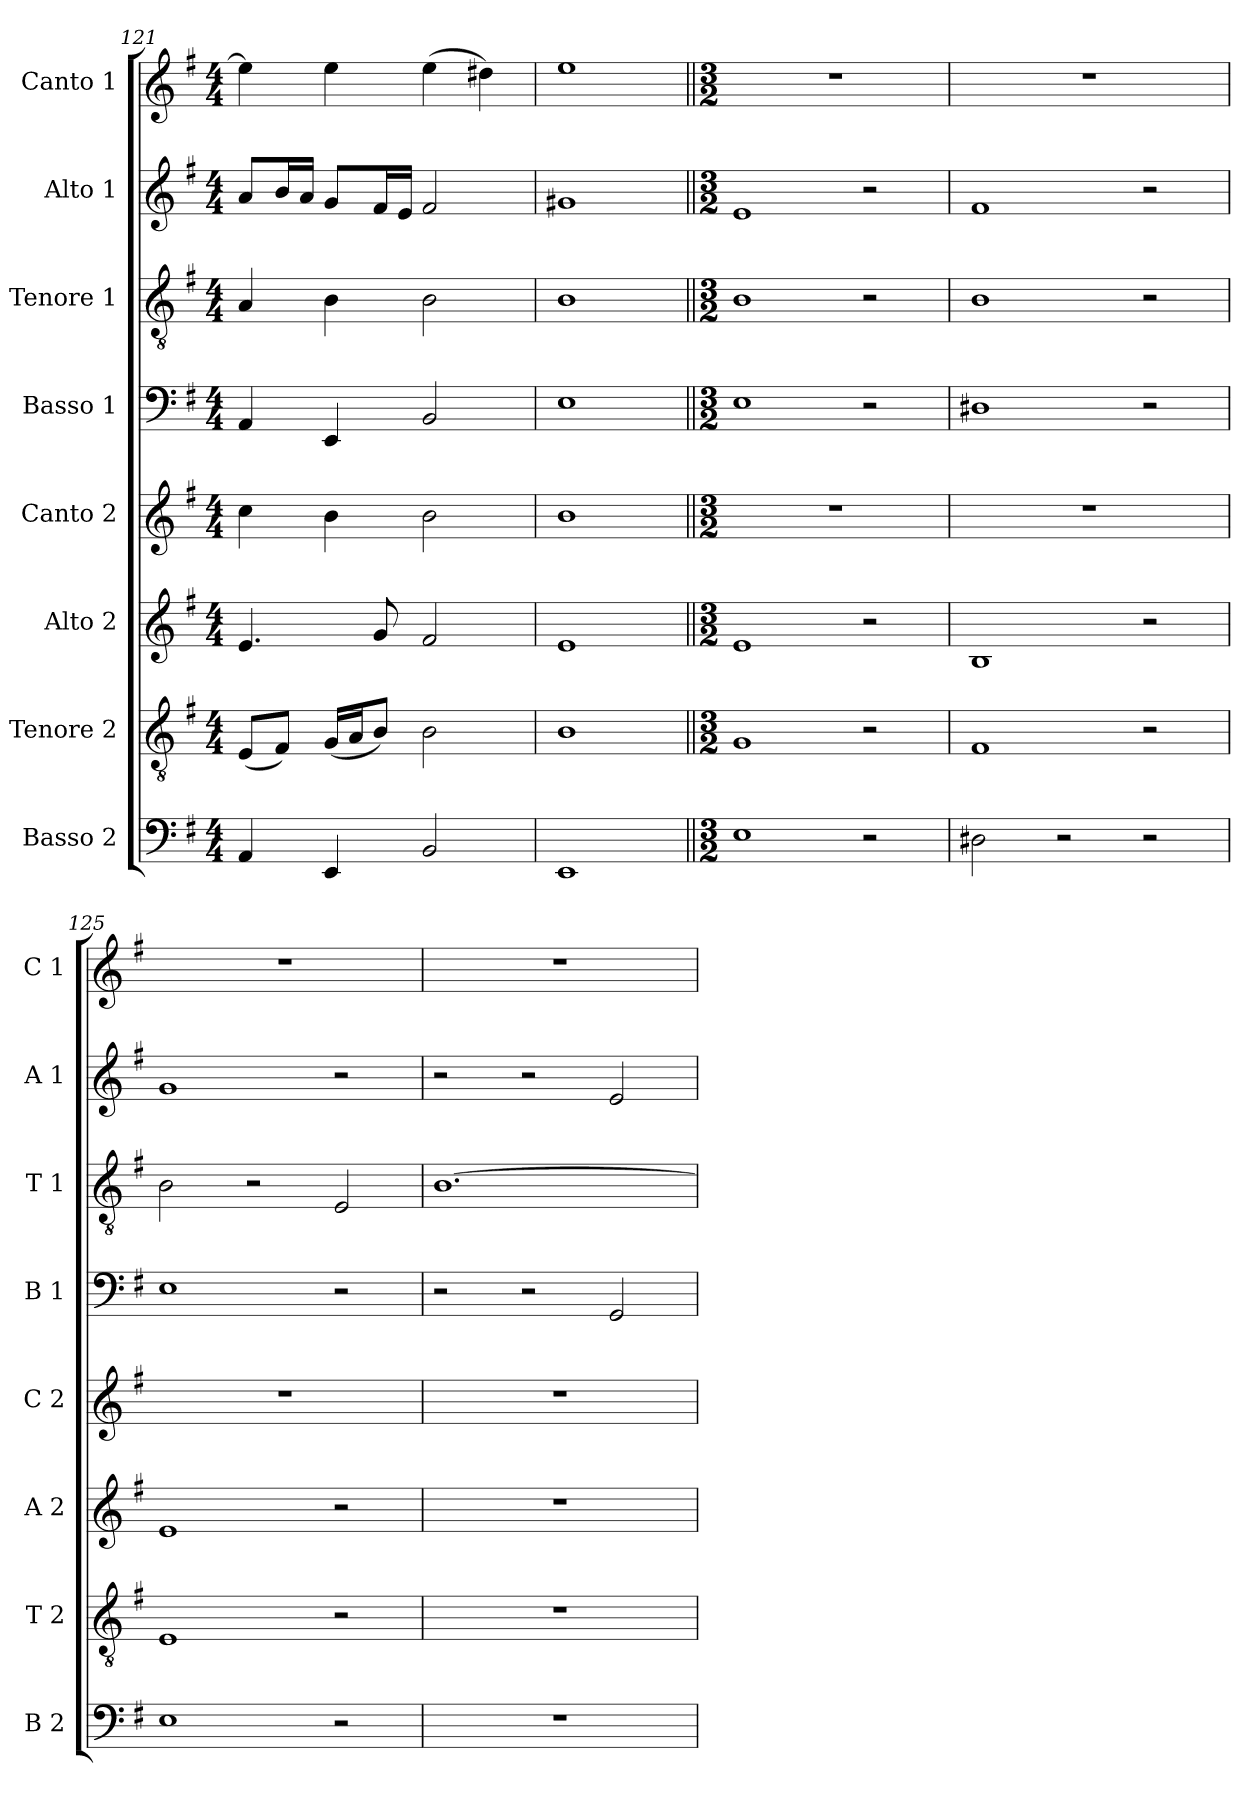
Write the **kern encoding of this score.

**kern	**kern	**kern	**kern	**kern	**kern	**kern	**kern
*part8	*part7	*part6	*part5	*part4	*part3	*part2	*part1
*staff8	*staff7	*staff6	*staff5	*staff4	*staff3	*staff2	*staff1
*I"Basso 2	*I"Tenore 2	*I"Alto 2	*I"Canto 2	*I"Basso 1	*I"Tenore 1	*I"Alto 1	*I"Canto 1
*I'B 2	*I'T 2	*I'A 2	*I'C 2	*I'B 1	*I'T 1	*I'A 1	*I'C 1
!!LO:PB:g=z
*clefF4	*clefGv2	*clefG2	*clefG2	*clefF4	*clefGv2	*clefG2	*clefG2
*k[f#]	*k[f#]	*k[f#]	*k[f#]	*k[f#]	*k[f#]	*k[f#]	*k[f#]
*G:	*G:	*G:	*G:	*G:	*G:	*G:	*G:
*M4/4	*M4/4	*M4/4	*M4/4	*M4/4	*M4/4	*M4/4	*M4/4
=121	=121	=121	=121	=121	=121	=121	=121
4AA/	(8E/L	4.e/	4cc\	4AA/	4A/	8a/L	4ee\]
.	8F#/J)	.	.	.	.	16b/L	.
.	.	.	.	.	.	16a/JJ	.
4EE/	(16G/LL	.	4b\	4EE/	4B\	8g/L	4ee\
.	16A/J	.	.	.	.	.	.
.	8B/J)	8g/	.	.	.	16f#/L	.
.	.	.	.	.	.	16e/JJ	.
2BB/	2B\	2f#/	2b\	2BB/	2B\	2f#/	(>4ee\
.	.	.	.	.	.	.	4dd#X\)
=122	=122	=122	=122	=122	=122	=122	=122
1EE	1B	1e	1b	1E	1B	1g#X	1ee
=123||	=123||	=123||	=123||	=123||	=123||	=123||	=123||
*M3/2	*M3/2	*M3/2	*M3/2	*M3/2	*M3/2	*M3/2	*M3/2
*	*	*	*	*	*	*	*MM240
1E	1G	1e	1.r	1E	1B	1e	1.r
2r	2r	2r	.	2r	2r	2r	.
=124	=124	=124	=124	=124	=124	=124	=124
2D#X\	1F#	1B	1.r	1D#X	1B	1f#	1.r
2r	.	.	.	.	.	.	.
2r	2r	2r	.	2r	2r	2r	.
=125	=125	=125	=125	=125	=125	=125	=125
1E	1E	1e	1.r	1E	2B\	1g	1.r
.	.	.	.	.	2r	.	.
2r	2r	2r	.	2r	2E/	2r	.
=126	=126	=126	=126	=126	=126	=126	=126
1.r	1.r	1.r	1.r	2r	[1.B	2r	1.r
.	.	.	.	2r	.	2r	.
.	.	.	.	2GG/	.	2e/	.
=	=	=	=	=	=	=	=
*-	*-	*-	*-	*-	*-	*-	*-
